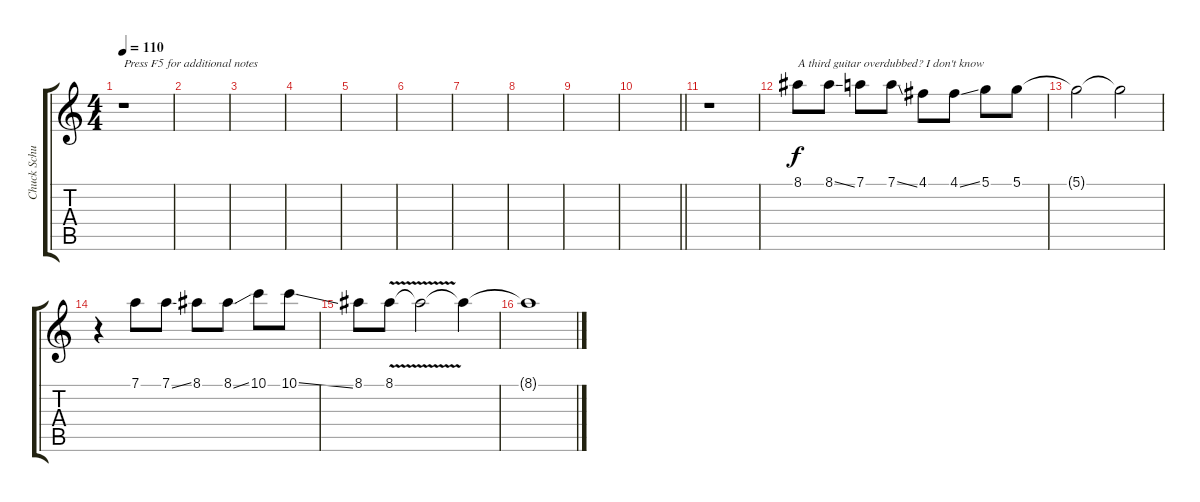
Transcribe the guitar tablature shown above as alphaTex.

\track ("Chuck Schuldiner Overdubs" "Chuck Schu") {instrument distortionguitar}
\staff {score tabs}
\tuning (D4 A3 F3 C3 G2 D2) {hide}
\ts (4 4)
\section ("" "")
\tempo 110
\clef g2
\ks c
r.1{txt "Press F5 for additional notes" dy f instrument distortionguitar} |
|
|
|
|
|
|
|
|
\barLineRight lightlight
|
\section ("" "")
r.1 |
8.1.8{txt "A third guitar overdubbed? I don't know"} 8.1{ss}.8 7.1.8 7.1{ss}.8 4.1.8 4.1{ss}.8 5.1.8 5.1.8 |
5.1{t}.2 5.1{t}.2{volume 0} |
r.4 7.1.8{volume 16} 7.1{ss}.8 8.1.8 8.1{ss}.8 10.1.8 10.1{ss}.8 |
8.1.8 8.1{v}.8 8.1{t}.2 8.1{t}.4 |
8.1{t}.1{volume 0}
